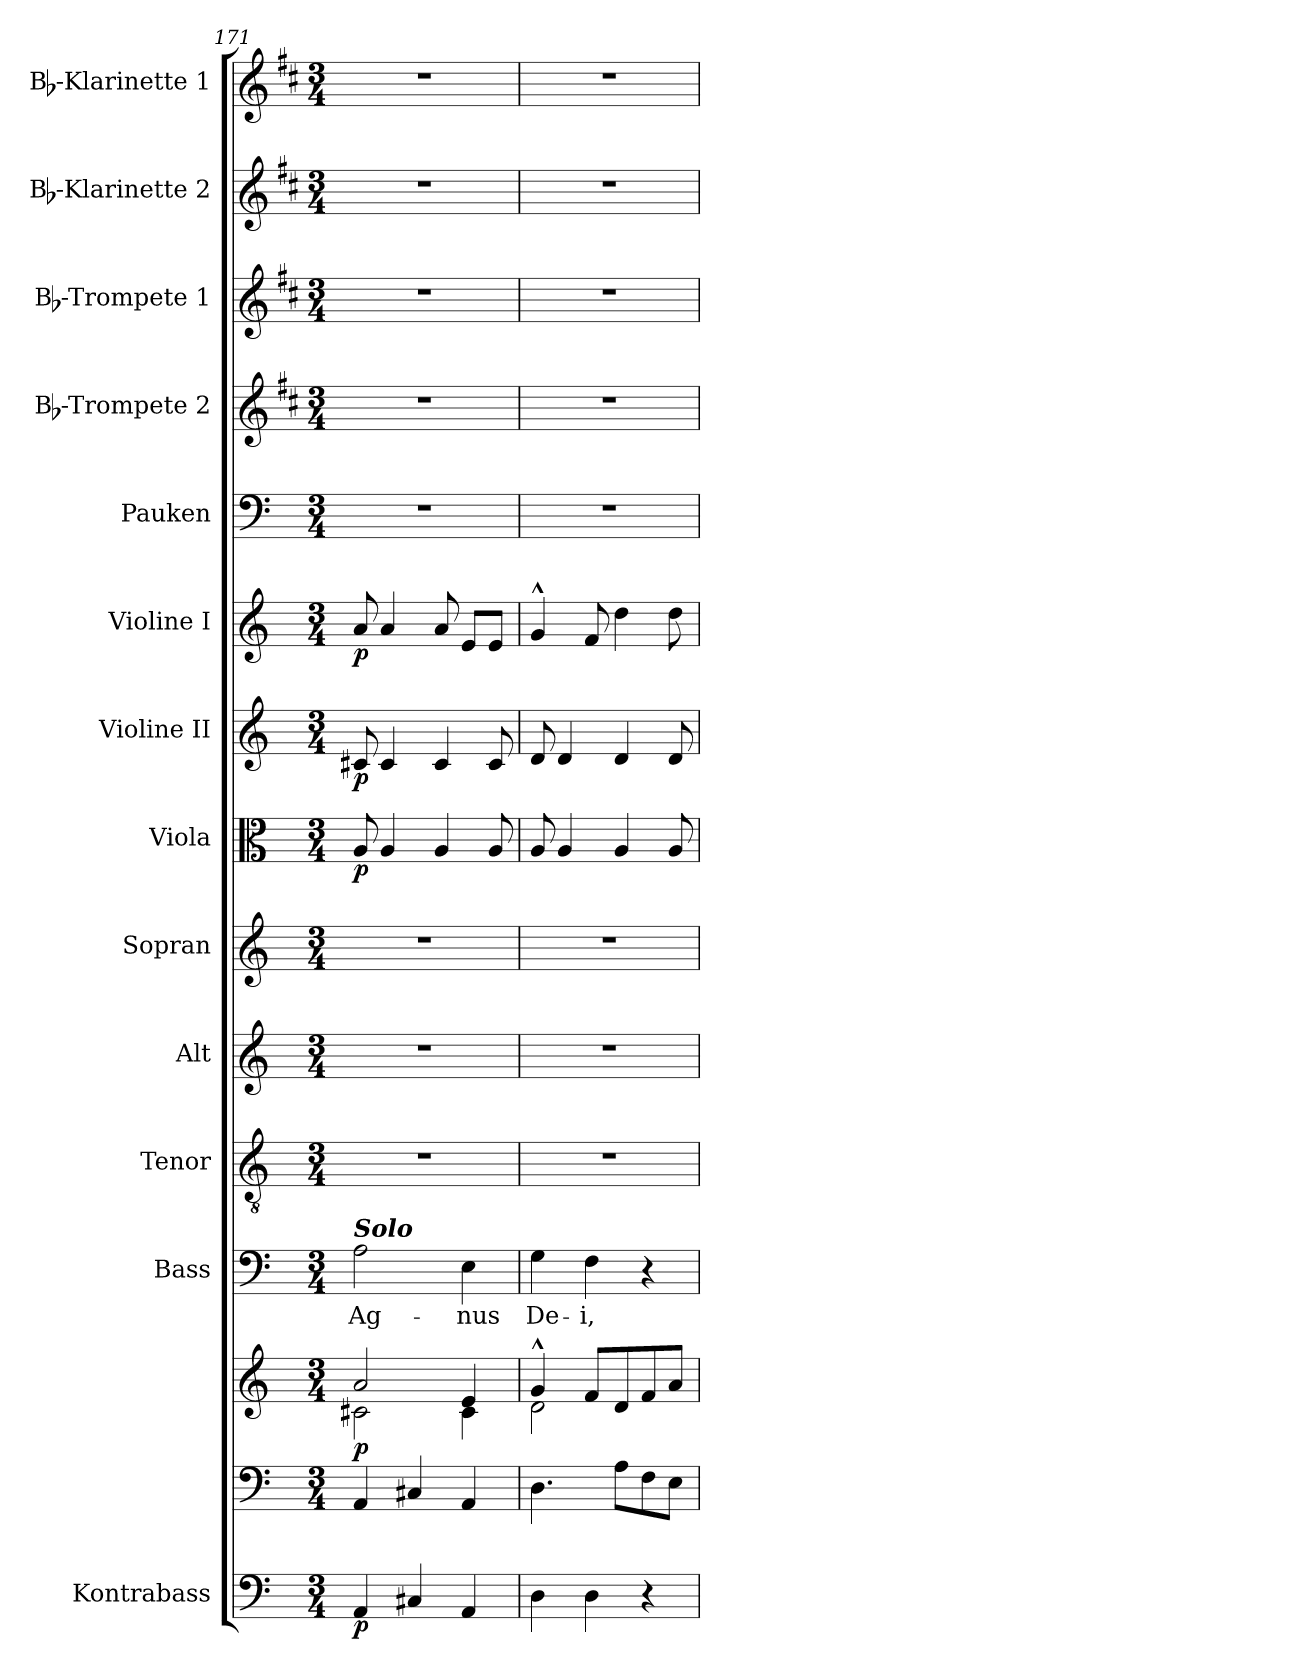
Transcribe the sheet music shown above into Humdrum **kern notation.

**kern	**dynam	**kern	**kern	**dynam	**kern	**text	**kern	**kern	**kern	**kern	**dynam	**kern	**dynam	**kern	**dynam	**kern	**kern	**kern	**kern	**kern
*part14	*part14	*part13	*part13	*part13	*part12	*part12	*part11	*part10	*part9	*part8	*part8	*part7	*part7	*part6	*part6	*part5	*part4	*part3	*part2	*part1
*staff15	*staff15	*staff14	*staff13	*staff13/14	*staff12	*staff12	*staff11	*staff10	*staff9	*staff8	*staff8	*staff7	*staff7	*staff6	*staff6	*staff5	*staff4	*staff3	*staff2	*staff1
*I"Kontrabass	*	*	*	*	*I"Bass	*	*I"Tenor	*I"Alt	*I"Sopran	*I"Viola	*	*I"Violine II	*	*I"Violine I	*	*I"Pauken	*I"Bb-Trompete 2	*I"Bb-Trompete 1	*I"Bb-Klarinette 2	*I"Bb-Klarinette 1
*I'Kb.	*	*	*	*	*I'B.	*	*I'T.	*I'A.	*I'S.	*I'Vla.	*	*I'Vl. II	*	*I'Vl. I	*	*I'Pk.	*I'Bb Trp. 2	*I'Bb Trp. 1	*I'Bb Kl. 2	*I'Bb Kl. 1
*clefF4	*	*clefF4	*clefG2	*	*clefF4	*	*clefGv2	*clefG2	*clefG2	*clefC3	*	*clefG2	*	*clefG2	*	*clefF4	*clefG2	*clefG2	*clefG2	*clefG2
*ITrd7c12	*	*	*	*	*	*	*	*	*	*	*	*	*	*	*	*	*ITrd1c2	*ITrd1c2	*ITrd1c2	*ITrd1c2
*k[]	*	*k[]	*k[]	*	*k[]	*	*k[]	*k[]	*k[]	*k[]	*	*k[]	*	*k[]	*	*k[]	*k[]	*k[]	*k[]	*k[]
*C:	*	*C:	*C:	*	*C:	*	*C:	*C:	*C:	*C:	*	*C:	*	*C:	*	*C:	*C:	*C:	*C:	*C:
*M3/4	*	*M3/4	*M3/4	*	*M3/4	*	*M3/4	*M3/4	*M3/4	*M3/4	*	*M3/4	*	*M3/4	*	*M3/4	*M3/4	*M3/4	*M3/4	*M3/4
=171	=171	=171	=171	=171	=171	=171	=171	=171	=171	=171	=171	=171	=171	=171	=171	=171	=171	=171	=171	=171
*	*	*	*^	*	*	*	*	*	*	*	*	*	*	*	*	*	*	*	*	*
!	!	!	!	!	!	!LO:TX:a:Bi:t=Solo	!	!	!	!	!	!	!	!	!	!	!	!	!	!	!
!	!LO:DY:b	!	!	!	!LO:DY:b	!	!LO:LY:b	!	!	!	!	!LO:DY:b	!	!LO:DY:b	!	!LO:DY:b	!	!	!	!	!
4AAA/	p	4AA/	2a/	2c#X\	p	2A\	Ag-	2.r	2.r	2.r	8A/	p	8c#X/	p	8a/	p	2.r	2.r	2.r	2.r	2.r
.	.	.	.	.	.	.	.	.	.	.	4A/	.	4c#/	.	4a/	.	.	.	.	.	.
4CC#X/	.	4C#X/	.	.	.	.	.	.	.	.	.	.	.	.	.	.	.	.	.	.	.
.	.	.	.	.	.	.	.	.	.	.	4A/	.	4c#/	.	8a/	.	.	.	.	.	.
!	!	!	!	!	!	!	!LO:LY:b	!	!	!	!	!	!	!	!	!	!	!	!	!	!
4AAA/	.	4AA/	4e/	4c#\	.	4E\	-nus	.	.	.	.	.	.	.	8e/L	.	.	.	.	.	.
.	.	.	.	.	.	.	.	.	.	.	8A/	.	8c#/	.	8e/J	.	.	.	.	.	.
=172	=172	=172	=172	=172	=172	=172	=172	=172	=172	=172	=172	=172	=172	=172	=172	=172	=172	=172	=172	=172	=172
!	!	!	!	!	!	!	!LO:LY:b	!	!	!	!	!	!	!	!	!	!	!	!	!	!
4DD\	.	4.D\	4g^^>/	2d\	.	4G\	De-	2.r	2.r	2.r	8A/	.	8d/	.	4g^^>/	.	2.r	2.r	2.r	2.r	2.r
.	.	.	.	.	.	.	.	.	.	.	4A/	.	4d/	.	.	.	.	.	.	.	.
!	!	!	!	!	!	!	!LO:LY:b	!	!	!	!	!	!	!	!	!	!	!	!	!	!
4DD\	.	.	8f/L	.	.	4F\	-i,	.	.	.	.	.	.	.	8f/	.	.	.	.	.	.
.	.	8A\L	8d/	.	.	.	.	.	.	.	4A/	.	4d/	.	4dd\	.	.	.	.	.	.
4r	.	8F\	8f/	4ryy	.	4r	.	.	.	.	.	.	.	.	.	.	.	.	.	.	.
.	.	8E\J	8a/J	.	.	.	.	.	.	.	8A/	.	8d/	.	8dd\	.	.	.	.	.	.
*	*	*	*v	*v	*	*	*	*	*	*	*	*	*	*	*	*	*	*	*	*	*
=	=	=	=	=	=	=	=	=	=	=	=	=	=	=	=	=	=	=	=	=
*-	*-	*-	*-	*-	*-	*-	*-	*-	*-	*-	*-	*-	*-	*-	*-	*-	*-	*-	*-	*-
